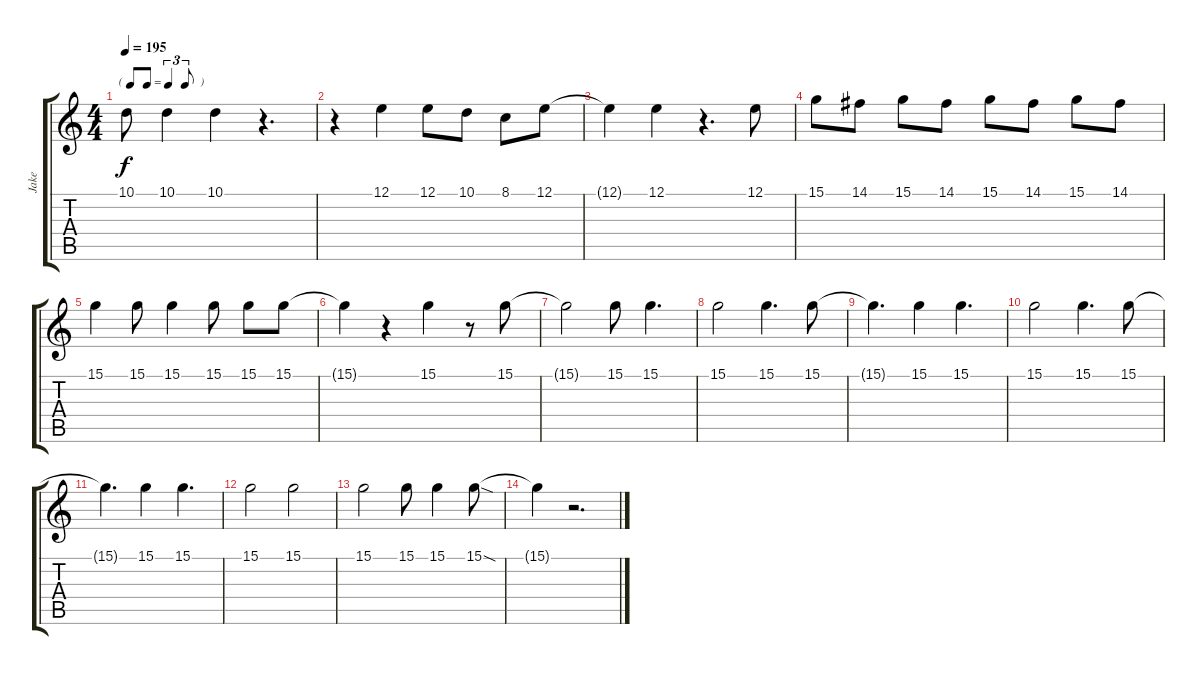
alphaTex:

\track ("Jake" "Jake") {instrument oboe}
\staff {score tabs}
\tuning (E4 B3 G3 D3 A2 E2) {hide}
\ts (4 4)
\tf triplet8th
\tempo 195
\clef g2
\ks c
10.1.8{dy f} 10.1.4 10.1.4 r.4{d} |
r.4 12.1.4 12.1.8 10.1.8 8.1.8 12.1.8 |
12.1{t}.4 12.1.4 r.4{d} 12.1.8 |
15.1.8 14.1.8 15.1.8 14.1.8 15.1.8 14.1.8 15.1.8 14.1.8 |
15.1.4 15.1.8 15.1.4 15.1.8 15.1.8 15.1.8 |
15.1{t}.4 r.4 15.1.4 r.8 15.1.8 |
15.1{t}.2 15.1.8 15.1.4{d} |
15.1.2 15.1.4{d} 15.1.8 |
15.1{t}.4{d} 15.1.4 15.1.4{d} |
15.1.2 15.1.4{d} 15.1.8 |
15.1{t}.4{d} 15.1.4 15.1.4{d} |
15.1.2 15.1.2 |
15.1.2 15.1.8 15.1.4 15.1{sod}.8 |
15.1{t}.4 r.2{d}
